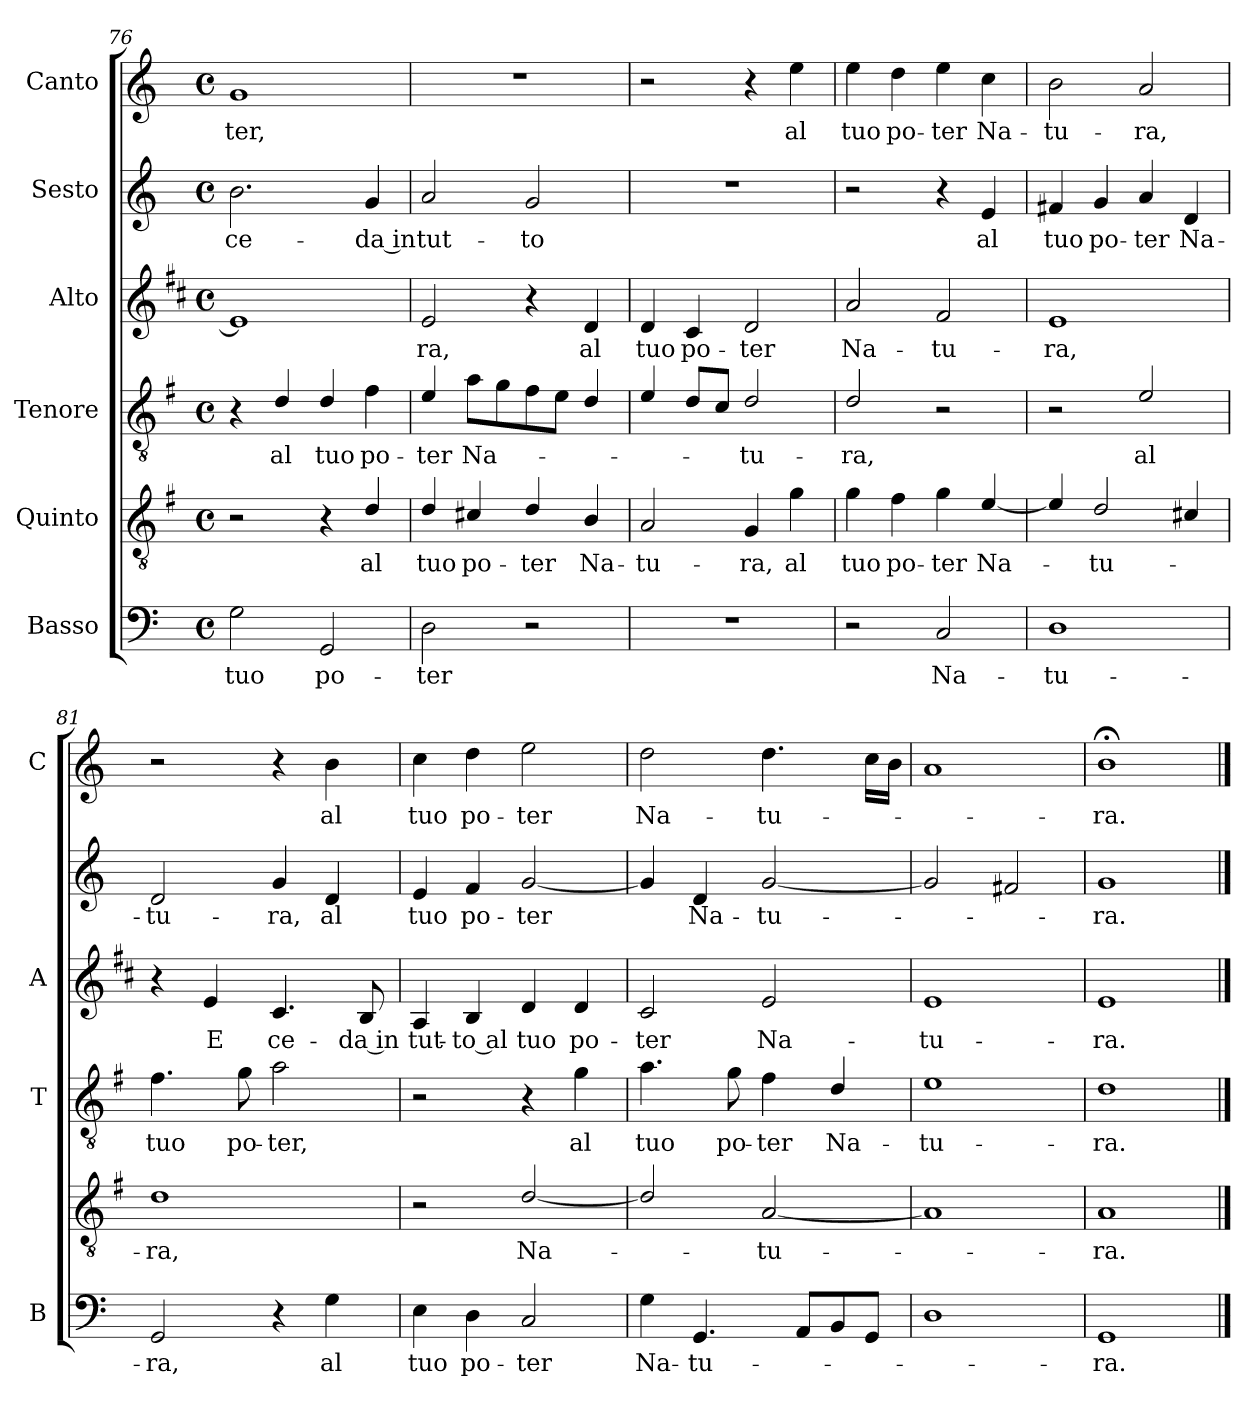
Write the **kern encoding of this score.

**kern	**text	**kern	**text	**kern	**text	**kern	**text	**kern	**text	**kern	**text
*part6	*part6	*part5	*part5	*part4	*part4	*part3	*part3	*part2	*part2	*part1	*part1
*staff6	*staff6	*staff5	*staff5	*staff4	*staff4	*staff3	*staff3	*staff2	*staff2	*staff1	*staff1
*I"Basso	*	*I"Quinto	*	*I"Tenore	*	*I"Alto	*	*I"Sesto	*	*I"Canto	*
*I'B	*	*	*	*I'T	*	*I'A	*	*	*	*I'C	*
*clefF4	*	*clefGv2	*	*clefGv2	*	*clefG2	*	*clefG2	*	*clefG2	*
*	*	*ITrd4c7	*	*ITrd4c7	*	*ITrd1c2	*	*	*	*	*
*k[]	*	*k[]	*	*k[]	*	*k[]	*	*k[]	*	*k[]	*
*C:	*	*C:	*	*C:	*	*C:	*	*C:	*	*C:	*
*M4/4	*	*M4/4	*	*M4/4	*	*M4/4	*	*M4/4	*	*M4/4	*
*met(c)	*	*met(c)	*	*met(c)	*	*met(c)	*	*met(c)	*	*met(c)	*
=76	=76	=76	=76	=76	=76	=76	=76	=76	=76	=76	=76
!	!LO:LY:b	!	!	!	!	!	!	!	!LO:LY:b	!	!LO:LY:b
2G\	tuo	2r	.	4r	.	1d]	.	2.b\	ce-	1g	-ter,
!	!	!	!	!	!LO:LY:b	!	!	!	!	!	!
.	.	.	.	4G/	al	.	.	.	.	.	.
!	!LO:LY:b	!	!	!	!LO:LY:b	!	!	!	!	!	!
2GG/	po-	4r	.	4G/	tuo	.	.	.	.	.	.
!	!	!	!LO:LY:b	!	!LO:LY:b	!	!	!	!LO:LY:b	!	!
.	.	4G/	al	4B\	po-	.	.	4g/	-da in	.	.
=77	=77	=77	=77	=77	=77	=77	=77	=77	=77	=77	=77
!	!LO:LY:b	!	!LO:LY:b	!	!LO:LY:b	!	!LO:LY:b	!	!LO:LY:b	!	!
2D\	-ter	4G/	tuo	4A/	-ter	2d/	-ra,	2a/	tut-	1r	.
!	!	!	!LO:LY:b	!	!LO:LY:b	!	!	!	!	!	!
.	.	4F#X/	po-	8d\L	Na-	.	.	.	.	.	.
.	.	.	.	8c\	.	.	.	.	.	.	.
!	!	!	!LO:LY:b	!	!	!	!	!	!LO:LY:b	!	!
2r	.	4G/	-ter	8B\	.	4r	.	2g/	-to	.	.
.	.	.	.	8A\J	.	.	.	.	.	.	.
!	!	!	!LO:LY:b	!	!	!	!LO:LY:b	!	!	!	!
.	.	4E/	Na-	4G/	.	4c/	al	.	.	.	.
=78	=78	=78	=78	=78	=78	=78	=78	=78	=78	=78	=78
!	!	!	!LO:LY:b	!	!	!	!LO:LY:b	!	!	!	!
1r	.	2D/	-tu-	4A/	.	4c/	tuo	1r	.	2r	.
!	!	!	!	!	!	!	!LO:LY:b	!	!	!	!
.	.	.	.	8G/L	.	4B/	po-	.	.	.	.
.	.	.	.	8F/J	.	.	.	.	.	.	.
!	!	!	!LO:LY:b	!	!LO:LY:b	!	!LO:LY:b	!	!	!	!
.	.	4C/	-ra,	2G/	-tu-	2c/	-ter	.	.	4r	.
!	!	!	!LO:LY:b	!	!	!	!	!	!	!	!LO:LY:b
.	.	4c\	al	.	.	.	.	.	.	4ee\	al
=79	=79	=79	=79	=79	=79	=79	=79	=79	=79	=79	=79
!	!	!	!LO:LY:b	!	!LO:LY:b	!	!LO:LY:b	!	!	!	!LO:LY:b
2r	.	4c\	tuo	2G/	-ra,	2g/	Na-	2r	.	4ee\	tuo
!	!	!	!LO:LY:b	!	!	!	!	!	!	!	!LO:LY:b
.	.	4B\	po-	.	.	.	.	.	.	4dd\	po-
!	!LO:LY:b	!	!LO:LY:b	!	!	!	!LO:LY:b	!	!	!	!LO:LY:b
2C/	Na-	4c\	-ter	2r	.	2e/	-tu-	4r	.	4ee\	-ter
!	!	!	!LO:LY:b	!	!	!	!	!	!LO:LY:b	!	!LO:LY:b
.	.	[4A/	Na-	.	.	.	.	4e/	al	4cc\	Na-
=80	=80	=80	=80	=80	=80	=80	=80	=80	=80	=80	=80
!	!LO:LY:b	!	!	!	!	!	!LO:LY:b	!	!LO:LY:b	!	!LO:LY:b
1D	-tu-	4A/]	.	2r	.	1d	-ra,	4f#X/	tuo	2b\	-tu-
!	!	!	!LO:LY:b	!	!	!	!	!	!LO:LY:b	!	!
.	.	2G/	-tu-	.	.	.	.	4g/	po-	.	.
!	!	!	!	!	!LO:LY:b	!	!	!	!LO:LY:b	!	!LO:LY:b
.	.	.	.	2A/	al	.	.	4a/	-ter	2a/	-ra,
!	!	!	!	!	!	!	!	!	!LO:LY:b	!	!
.	.	4F#X/	.	.	.	.	.	4d/	Na-	.	.
!!LO:LB:g=z
=81	=81	=81	=81	=81	=81	=81	=81	=81	=81	=81	=81
!	!LO:LY:b	!	!LO:LY:b	!	!LO:LY:b	!	!	!	!LO:LY:b	!	!
2GG/	-ra,	1G	-ra,	4.B\	tuo	4r	.	2d/	-tu-	2r	.
!	!	!	!	!	!	!	!LO:LY:b	!	!	!	!
.	.	.	.	.	.	4d/	E	.	.	.	.
!	!	!	!	!	!LO:LY:b	!	!	!	!	!	!
.	.	.	.	8c\	po-	.	.	.	.	.	.
!	!	!	!	!	!LO:LY:b	!	!LO:LY:b	!	!LO:LY:b	!	!
4r	.	.	.	2d\	-ter,	4.B/	ce-	4g/	-ra,	4r	.
!	!LO:LY:b	!	!	!	!	!	!	!	!LO:LY:b	!	!LO:LY:b
4G\	al	.	.	.	.	.	.	4d/	al	4b\	al
!	!	!	!	!	!	!	!LO:LY:b	!	!	!	!
.	.	.	.	.	.	8A/	-da in	.	.	.	.
=82	=82	=82	=82	=82	=82	=82	=82	=82	=82	=82	=82
!	!LO:LY:b	!	!	!	!	!	!LO:LY:b	!	!LO:LY:b	!	!LO:LY:b
4E\	tuo	2r	.	2r	.	4G/	tut-	4e/	tuo	4cc\	tuo
!	!LO:LY:b	!	!	!	!	!	!LO:LY:b	!	!LO:LY:b	!	!LO:LY:b
4D\	po-	.	.	.	.	4A/	-to al	4f/	po-	4dd\	po-
!	!LO:LY:b	!	!LO:LY:b	!	!	!	!LO:LY:b	!	!LO:LY:b	!	!LO:LY:b
2C/	-ter	[2G/	Na-	4r	.	4c/	tuo	[2g/	-ter	2ee\	-ter
!	!	!	!	!	!LO:LY:b	!	!LO:LY:b	!	!	!	!
.	.	.	.	4c\	al	4c/	po-	.	.	.	.
=83	=83	=83	=83	=83	=83	=83	=83	=83	=83	=83	=83
!	!LO:LY:b	!	!	!	!LO:LY:b	!	!LO:LY:b	!	!	!	!LO:LY:b
4G\	Na-	2G/]	.	4.d\	tuo	2B/	-ter	4g/]	.	2dd\	Na-
!	!LO:LY:b	!	!	!	!	!	!	!	!LO:LY:b	!	!
4.GG/	-tu-	.	.	.	.	.	.	4d/	Na-	.	.
!	!	!	!	!	!LO:LY:b	!	!	!	!	!	!
.	.	.	.	8c\	po-	.	.	.	.	.	.
!	!	!	!LO:LY:b	!	!LO:LY:b	!	!LO:LY:b	!	!LO:LY:b	!	!LO:LY:b
.	.	[2D/	-tu-	4B\	-ter	2d/	Na-	[2g/	-tu-	4.dd\	-tu-
8AA/L	.	.	.	.	.	.	.	.	.	.	.
!	!	!	!	!	!LO:LY:b	!	!	!	!	!	!
8BB/	.	.	.	4G/	Na-	.	.	.	.	.	.
8GG/J	.	.	.	.	.	.	.	.	.	16cc\LL	.
.	.	.	.	.	.	.	.	.	.	16b\JJ	.
=84	=84	=84	=84	=84	=84	=84	=84	=84	=84	=84	=84
!	!	!	!	!	!LO:LY:b	!	!LO:LY:b	!	!	!	!
1D	.	1D]	.	1A	-tu-	1d	-tu-	2g/]	.	1a	.
.	.	.	.	.	.	.	.	2f#X/	.	.	.
=85	=85	=85	=85	=85	=85	=85	=85	=85	=85	=85	=85
!	!LO:LY:b	!	!LO:LY:b	!	!LO:LY:b	!	!LO:LY:b	!	!LO:LY:b	!	!LO:LY:b
1GG	-ra.	1D	-ra.	1G	-ra.	1d	-ra.	1g	-ra.	1b;<	-ra.
==	==	==	==	==	==	==	==	==	==	==	==
*-	*-	*-	*-	*-	*-	*-	*-	*-	*-	*-	*-
